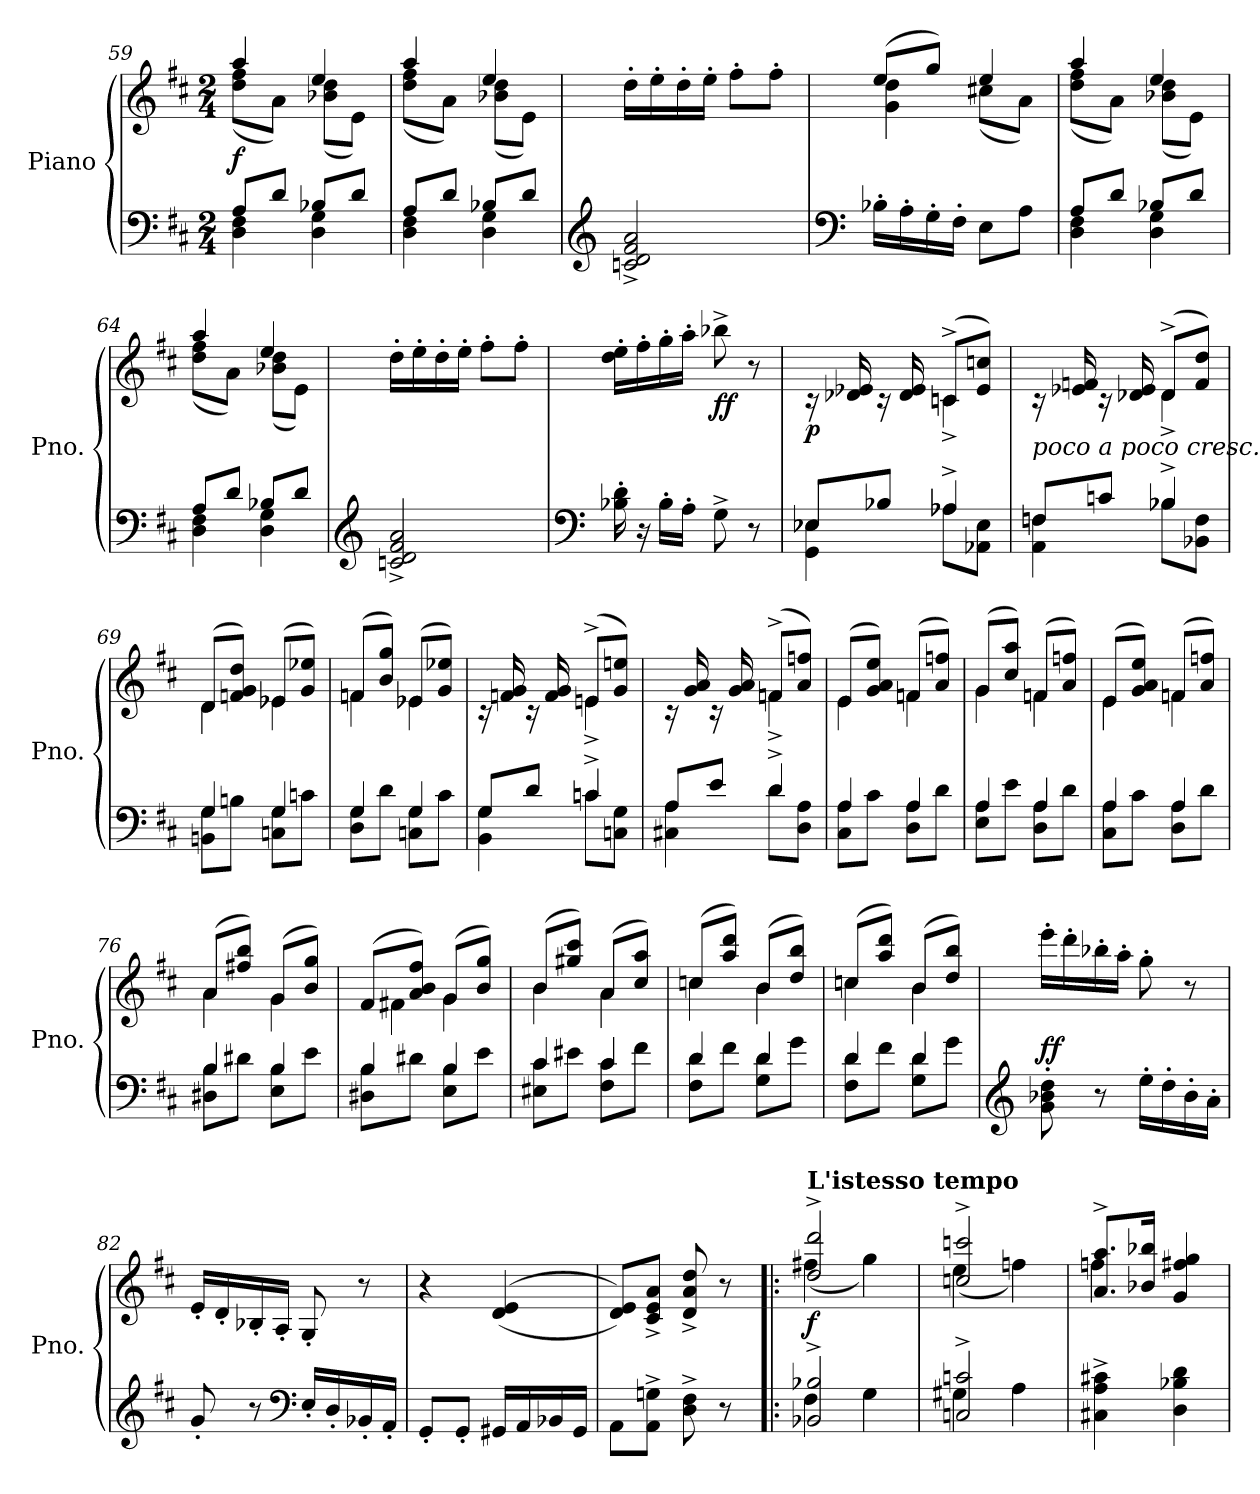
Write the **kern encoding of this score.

**kern	**kern	**dynam
*part1	*part1	*part1
*staff2	*staff1	*staff1/2
*I"Piano	*	*
*I'Pno.	*	*
*clefF4	*clefG2	*
*k[f#c#]	*k[f#c#]	*
*M2/4	*M2/4	*
=59	=59	=59
*^	*^	*
!	!	!	!	!LO:DY:a=2
8A/L	4D\ 4F#\	4aa/	(>8dd\ 8ff#\L	f
8d/J	.	.	8a\J)	.
8B-X/L	4D\ 4G\	4ee/	(>8b-X\ 8dd\L	.
8d/J	.	.	8e\J)	.
=60	=60	=60	=60	=60
8A/L	4D\ 4F#\	4aa/	(>8dd\ 8ff#\L	.
8d/J	.	.	8a\J)	.
8B-X/L	4D\ 4G\	4ee/	(>8b-X\ 8dd\L	.
8d/J	.	.	8e\J)	.
*v	*v	*	*	*
*	*v	*v	*
=61	=61	=61
*clefG2	*	*
2cn/^ 2d/^ 2f#/^ 2a/^	16dd'\LL	.
.	16ee'\	.
.	16dd'\	.
.	16ee'\JJ	.
.	8ff#'\L	.
.	8ff#'\J	.
=62	=62	=62
*clefF4	*	*
*	*^	*
16B-X'\LL	(8ee/L	4g\ 4dd\	.
16A'\	.	.	.
16G'\	8gg/J)	.	.
16F#'\JJ	.	.	.
8E\L	4ee/	(8cc#X\L	.
8A\J	.	8a\J)	.
!!LO:LB:g=z	!!
=63	=63	=63	=63
*^	*	*	*
8A/L	4D\ 4F#\	4aa/	(>8dd\ 8ff#\L	.
8d/J	.	.	8a\J)	.
8B-X/L	4D\ 4G\	4ee/	(>8b-X\ 8dd\L	.
8d/J	.	.	8e\J)	.
=64	=64	=64	=64	=64
8A/L	4D\ 4F#\	4aa/	(>8dd\ 8ff#\L	.
8d/J	.	.	8a\J)	.
8B-X/L	4D\ 4G\	4ee/	(>8b-X\ 8dd\L	.
8d/J	.	.	8e\J)	.
*v	*v	*	*	*
*	*v	*v	*
=65	=65	=65
*clefG2	*	*
2cn/^ 2d/^ 2f#/^ 2a/^	16dd'\LL	.
.	16ee'\	.
.	16dd'\	.
.	16ee'\JJ	.
.	8ff#'\L	.
.	8ff#'\J	.
=66	=66	=66
*clefF4	*	*
16B-X\' 16d\'	16dd\' 16ee\'LL	.
16r	16ff#'\	.
16B-'\LL	16gg'\	.
16A'\JJ	16aa'\JJ	.
!	!	!LO:DY:b
8G^\	8bb-X^\	ff
8r	8r	.
=67	=67	=67
*^	*^	*
!	!	!	!	!LO:DY:b
8E-X/L	4GG\ 4E-X\	16rc	4ryy	p
.	.	16d-X/ 16e-X/	.	.
8B-X/J	.	16rc	.	.
.	.	16d-/ 16e-/	.	.
4A-X^/	8A-X\L	(8cn^/L	4cn^\	.
.	8AA-X\ 8E-\J	8e-/ 8ccn/J)	.	.
!!LO:LB:g=z	!!
=68	=68	=68	=68	=68
!LO:TX:a:i:t=poco a poco cresc.	!	!	!	!
8Fn/L	4AA\ 4Fn\	16rc	4ryy	.
.	.	16e-X/ 16fn/	.	.
8cn/J	.	16rc	.	.
.	.	16d-X/ 16e-/	.	.
4B-X^/	8B-X\L	(8d-^/L	4d-^\	.
.	8BB-X\ 8F\J	8f/ 8dd/J)	.	.
=69	=69	=69	=69	=69
4G/	8BBn\ 8G\L	(8d/L	4d\	.
.	8Bn\J	8fn/ 8g/ 8dd/J)	.	.
4G/	8Cn\ 8G\L	(8e-X/L	4e-X\	.
.	8cn\J	8g/ 8ee-X/J)	.	.
=70	=70	=70	=70	=70
4G/	8D\ 8G\L	(8fn/L	4fn\	.
.	8d\J	8b/ 8gg/J)	.	.
4G/	8Cn\ 8G\L	(8e-X/L	4e-X\	.
.	8c#\J	8g/ 8ee-X/J)	.	.
=71	=71	=71	=71	=71
8G/L	4BB\ 4G\	16rc	4ryy	.
.	.	16fn/ 16g/	.	.
8d/J	.	16rc	.	.
.	.	16f/ 16g/	.	.
4cn^/	8cn\L	(8e^/L	4en^\	.
.	8Cn\ 8G\J	8g/ 8een/J)	.	.
!!LO:LB:g=z	!!
=72	=72	=72	=72	=72
8A/L	4C#X\ 4A\	16rc	4ryy	.
.	.	16g/ 16a/	.	.
8e/J	.	16rc	.	.
.	.	16g/ 16a/	.	.
4d^/	8d\L	(8fn^/L	4fn^\	.
.	8D\ 8A\J	8a/ 8ffn/J)	.	.
=73	=73	=73	=73	=73
4A/	8C#\ 8A\L	(8e/L	4e\	.
.	8c#\J	8g/ 8a/ 8ee/J)	.	.
4A/	8D\ 8A\L	(8fn/L	4fn\	.
.	8d\J	8a/ 8ffn/J)	.	.
=74	=74	=74	=74	=74
4A/	8E\ 8A\L	(8g/L	4g\	.
.	8e\J	8cc#/ 8aa/J)	.	.
4A/	8D\ 8A\L	(8fn/L	4fn\	.
.	8d\J	8a/ 8ffn/J)	.	.
=75	=75	=75	=75	=75
4A/	8C#\ 8A\L	(8e/L	4e\	.
.	8c#\J	8g/ 8a/ 8ee/J)	.	.
4A/	8D\ 8A\L	(8fn/L	4fn\	.
.	8d\J	8a/ 8ffn/J)	.	.
=76	=76	=76	=76	=76
4B/	8D#X\ 8B\L	(8a/L	4a\	.
.	8d#X\J	8ff#X/ 8bb/J)	.	.
4B/	8E\ 8B\L	(8g/L	4g\	.
.	8e\J	8b/ 8gg/J)	.	.
!!LO:PB:g=z	!!
=77	=77	=77	=77	=77
4B/	8D#X\ 8B\L	(8f#/L	4f#X\	.
.	8d#X\J	8a/ 8b/ 8ff#/J)	.	.
4B/	8E\ 8B\L	(8g/L	4g\	.
.	8e\J	8b/ 8gg/J)	.	.
=78	=78	=78	=78	=78
4c#/	8E#X\ 8c#\L	(8b/L	4b\	.
.	8e#X\J	8gg#X/ 8ccc#/J)	.	.
4c#/	8F#\ 8c#\L	(8a/L	4a\	.
.	8f#\J	8cc#/ 8aa/J)	.	.
=79	=79	=79	=79	=79
4d/	8F#\ 8d\L	(8ccn/L	4cc\	.
.	8f#\J	8aa/ 8ddd/J)	.	.
4d/	8G\ 8d\L	(8b/L	4b\	.
.	8g\J	8dd/ 8bb/J)	.	.
=80	=80	=80	=80	=80
4d/	8F#\ 8d\L	(8ccn/L	4ccn\	.
.	8f#\J	8aa/ 8ddd/J)	.	.
4d/	8G\ 8d\L	(8b/L	4b\	.
.	8g\J	8dd/ 8bb/J)	.	.
*v	*v	*	*	*
*	*v	*v	*
=81	=81	=81
*clefG2	*	*
*^	*	*
!	!	!	!LO:DY:a=2
*v	*v	*	*
8g\' 8b-X\' 8dd\'	16eee'\LL	ff
.	16ddd'\	.
8r	16bb-X'\	.
.	16aa'\JJ	.
16ee'\LL	8gg'\	.
16dd'\	.	.
16b-'\	8r	.
16a'\JJ	.	.
!!LO:LB:g=z
=82	=82	=82
8g'/	16e'/LL	.
.	16d'/	.
8r	16B-X'/	.
.	16A'/JJ	.
*clefF4	*	*
16E'/LL	8G'/	.
16D'/	.	.
16BB-X'/	8r	.
16AA'/JJ	.	.
=83	=83	=83
8GG'/L	4r	.
8GG'/J	.	.
16GG#X/LL	((>4d/ 4e/	.
16AA/	.	.
16BB-X/	.	.
16GG#/JJ	.	.
=84	=84	=84
8AA\L	8d/ 8e/L))	.
8AA\^ 8Gn\^J	8c#/^ 8e/^ 8a/^J	.
8D\^ 8F#\^	8d/^ 8a/^ 8dd/^	.
8r	8r	.
=85!|:	=85!|:	=85!|:
*^	*^	*
!	!	!LO:TX:a:B:t=L'istesso tempo	!	!
!	!	!	!	!LO:DY:a=2
2BB-X/^ 2B-X/^	4F#\	2dd/^ 2ddd/^	(>4ff#X\	f
.	4G\	.	4gg\)	.
=86	=86	=86	=86	=86
2Cn/^ 2cn/^	4G#X\	2ccn/^ 2cccn/^	(>4ee\	.
.	4A\	.	4ffn\)	.
*v	*v	*	*	*
=87	=87	=87	=87
4C#X\^ 4A\^ 4c#X\^	8.a/^ 8.aa/^L	4ffn\	.
.	16b-X/ 16bb-X/Jk	.	.
4D\ 4B-X\ 4d\	4g/ 4ff#X/ 4gg/	4ryy	.
*	*v	*v	*
=	=	=
*-	*-	*-
